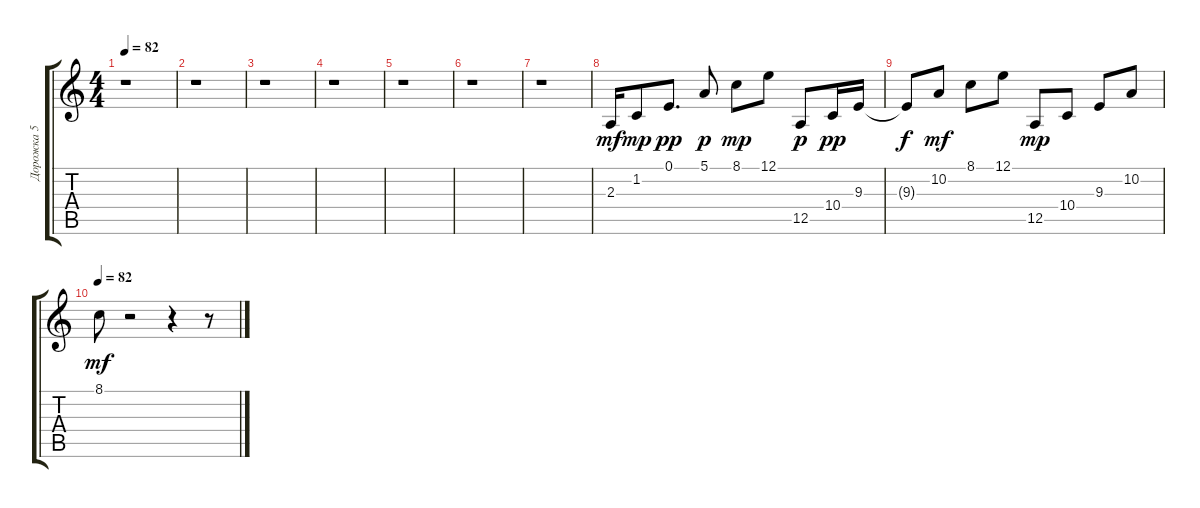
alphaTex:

\track ("Дорожка 5" "Дорожка 5") {instrument seashore}
\staff {score tabs}
\tuning (E4 B3 G3 D3 A2 E2) {hide}
\ts (4 4)
\tempo 82
\clef g2
\ks c
r.1{dy mf} |
r.1 |
r.1 |
r.1 |
r.1 |
r.1 |
r.1 |
2.3.16 1.2.8{dy mp} 0.1.8{d dy pp} 5.1.8{dy p} 8.1.8{dy mp} 12.1.8 12.5.8{dy p} 10.4.16{dy pp} 9.3.16 |
9.3{t}.8{dy f} 10.2.8{dy mf} 8.1.8 12.1.8 12.5.8{dy mp} 10.4.8 9.3.8 10.2.8 |
\tempo 82
8.1.8{dy mf} r.2 r.4 r.8
